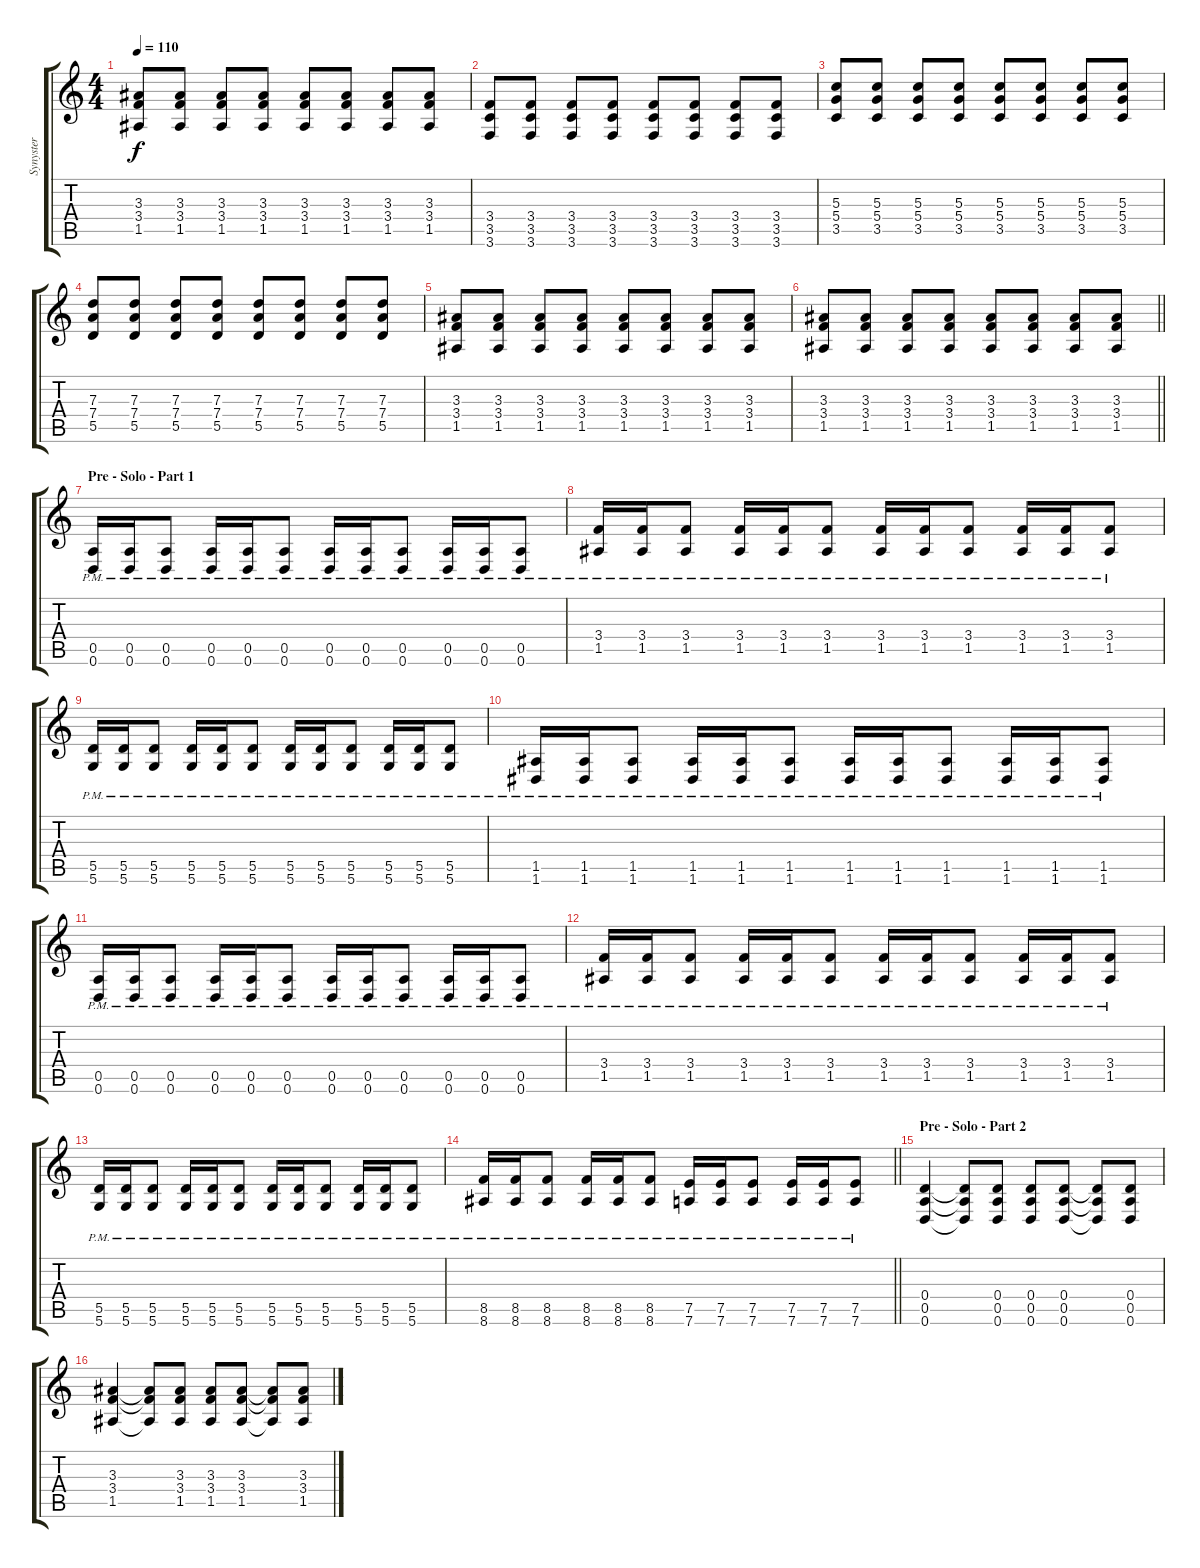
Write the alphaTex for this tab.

\track ("  Synyster Gates - Rhythm" "  Synyster") {instrument overdrivenguitar}
\staff {score tabs}
\tuning (E4 B3 G3 D3 A2 D2) {hide}
\ts (4 4)
\tempo 110
\clef g2
\ks c
(3.3 3.4 1.5).8{dy f} (3.3 3.4 1.5).8 (3.3 3.4 1.5).8 (3.3 3.4 1.5).8 (3.3 3.4 1.5).8 (3.3 3.4 1.5).8 (3.3 3.4 1.5).8 (3.3 3.4 1.5).8 |
(3.4 3.5 3.6).8 (3.4 3.5 3.6).8 (3.4 3.5 3.6).8 (3.4 3.5 3.6).8 (3.4 3.5 3.6).8 (3.4 3.5 3.6).8 (3.4 3.5 3.6).8 (3.4 3.5 3.6).8 |
(5.3 5.4 3.5).8 (5.3 5.4 3.5).8 (5.3 5.4 3.5).8 (5.3 5.4 3.5).8 (5.3 5.4 3.5).8 (5.3 5.4 3.5).8 (5.3 5.4 3.5).8 (5.3 5.4 3.5).8 |
(7.3 7.4 5.5).8 (7.3 7.4 5.5).8 (7.3 7.4 5.5).8 (7.3 7.4 5.5).8 (7.3 7.4 5.5).8 (7.3 7.4 5.5).8 (7.3 7.4 5.5).8 (7.3 7.4 5.5).8 |
(3.3 3.4 1.5).8 (3.3 3.4 1.5).8 (3.3 3.4 1.5).8 (3.3 3.4 1.5).8 (3.3 3.4 1.5).8 (3.3 3.4 1.5).8 (3.3 3.4 1.5).8 (3.3 3.4 1.5).8 |
\barLineRight lightlight
(3.3 3.4 1.5).8 (3.3 3.4 1.5).8 (3.3 3.4 1.5).8 (3.3 3.4 1.5).8 (3.3 3.4 1.5).8 (3.3 3.4 1.5).8 (3.3 3.4 1.5).8 (3.3 3.4 1.5).8 |
\section ("" "Pre - Solo - Part 1")
(0.5{pm} 0.6{pm}).16 (0.5{pm} 0.6{pm}).16 (0.5{pm} 0.6{pm}).8 (0.5{pm} 0.6{pm}).16 (0.5{pm} 0.6{pm}).16 (0.5{pm} 0.6{pm}).8 (0.5{pm} 0.6{pm}).16 (0.5{pm} 0.6{pm}).16 (0.5{pm} 0.6{pm}).8 (0.5{pm} 0.6{pm}).16 (0.5{pm} 0.6{pm}).16 (0.5{pm} 0.6{pm}).8 |
(3.4{pm} 1.5{pm}).16 (3.4{pm} 1.5{pm}).16 (3.4{pm} 1.5{pm}).8 (3.4{pm} 1.5{pm}).16 (3.4{pm} 1.5{pm}).16 (3.4{pm} 1.5{pm}).8 (3.4{pm} 1.5{pm}).16 (3.4{pm} 1.5{pm}).16 (3.4{pm} 1.5{pm}).8 (3.4{pm} 1.5{pm}).16 (3.4{pm} 1.5{pm}).16 (3.4{pm} 1.5{pm}).8 |
(5.5{pm} 5.6{pm}).16 (5.5{pm} 5.6{pm}).16 (5.5{pm} 5.6{pm}).8 (5.5{pm} 5.6{pm}).16 (5.5{pm} 5.6{pm}).16 (5.5{pm} 5.6{pm}).8 (5.5{pm} 5.6{pm}).16 (5.5{pm} 5.6{pm}).16 (5.5{pm} 5.6{pm}).8 (5.5{pm} 5.6{pm}).16 (5.5{pm} 5.6{pm}).16 (5.5{pm} 5.6{pm}).8 |
(1.5{pm} 1.6{pm}).16 (1.5{pm} 1.6{pm}).16 (1.5{pm} 1.6{pm}).8 (1.5{pm} 1.6{pm}).16 (1.5{pm} 1.6{pm}).16 (1.5{pm} 1.6{pm}).8 (1.5{pm} 1.6{pm}).16 (1.5{pm} 1.6{pm}).16 (1.5{pm} 1.6{pm}).8 (1.5{pm} 1.6{pm}).16 (1.5{pm} 1.6{pm}).16 (1.5{pm} 1.6{pm}).8 |
(0.5{pm} 0.6{pm}).16 (0.5{pm} 0.6{pm}).16 (0.5{pm} 0.6{pm}).8 (0.5{pm} 0.6{pm}).16 (0.5{pm} 0.6{pm}).16 (0.5{pm} 0.6{pm}).8 (0.5{pm} 0.6{pm}).16 (0.5{pm} 0.6{pm}).16 (0.5{pm} 0.6{pm}).8 (0.5{pm} 0.6{pm}).16 (0.5{pm} 0.6{pm}).16 (0.5{pm} 0.6{pm}).8 |
(3.4{pm} 1.5{pm}).16 (3.4{pm} 1.5{pm}).16 (3.4{pm} 1.5{pm}).8 (3.4{pm} 1.5{pm}).16 (3.4{pm} 1.5{pm}).16 (3.4{pm} 1.5{pm}).8 (3.4{pm} 1.5{pm}).16 (3.4{pm} 1.5{pm}).16 (3.4{pm} 1.5{pm}).8 (3.4{pm} 1.5{pm}).16 (3.4{pm} 1.5{pm}).16 (3.4{pm} 1.5{pm}).8 |
(5.5{pm} 5.6{pm}).16 (5.5{pm} 5.6{pm}).16 (5.5{pm} 5.6{pm}).8 (5.5{pm} 5.6{pm}).16 (5.5{pm} 5.6{pm}).16 (5.5{pm} 5.6{pm}).8 (5.5{pm} 5.6{pm}).16 (5.5{pm} 5.6{pm}).16 (5.5{pm} 5.6{pm}).8 (5.5{pm} 5.6{pm}).16 (5.5{pm} 5.6{pm}).16 (5.5{pm} 5.6{pm}).8 |
\barLineRight lightlight
(8.5{pm} 8.6{pm}).16 (8.5{pm} 8.6{pm}).16 (8.5{pm} 8.6{pm}).8 (8.5{pm} 8.6{pm}).16 (8.5{pm} 8.6{pm}).16 (8.5{pm} 8.6{pm}).8 (7.5{pm} 7.6{pm}).16 (7.5{pm} 7.6{pm}).16 (7.5{pm} 7.6{pm}).8 (7.5{pm} 7.6{pm}).16 (7.5{pm} 7.6{pm}).16 (7.5{pm} 7.6{pm}).8 |
\section ("" "Pre - Solo - Part 2")
(0.4 0.5 0.6).4 (0.4{t} 0.5{t} 0.6{t}).8 (0.4 0.5 0.6).8 (0.4 0.5 0.6).8 (0.4 0.5 0.6).8 (0.4{t} 0.5{t} 0.6{t}).8 (0.4 0.5 0.6).8 |
(3.3 3.4 1.5).4 (3.3{t} 3.4{t} 1.5{t}).8 (3.3 3.4 1.5).8 (3.3 3.4 1.5).8 (3.3 3.4 1.5).8 (3.3{t} 3.4{t} 1.5{t}).8 (3.3 3.4 1.5).8
